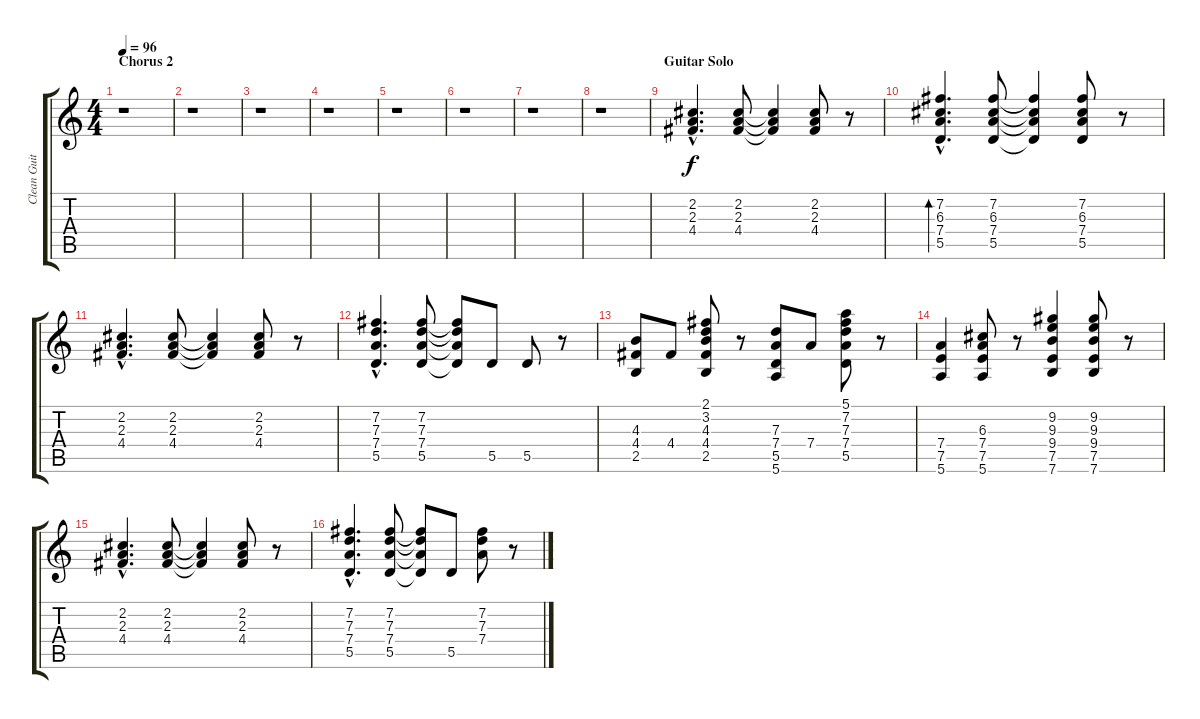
\track ("Clean Guitar" "Clean Guit") {instrument electricguitarclean}
\staff {score tabs}
\tuning (E4 B3 G3 D3 A2 E2) {hide}
\ts (4 4)
\section ("" "Chorus 2")
\tempo 96
\clef g2
\ks c
r.1{dy f} |
r.1 |
r.1 |
r.1 |
r.1 |
r.1 |
r.1 |
r.1 |
\section ("" "Guitar Solo")
(2.2{hac} 2.3{hac} 4.4{hac}).4{d} (2.2 2.3 4.4).8 (2.2{t} 2.3{t} 4.4{t}).4 (2.2 2.3 4.4).8 r.8 |
(7.2{hac} 6.3{hac} 7.4{hac} 5.5{hac}).4{d bd 240} (7.2 6.3 7.4 5.5).8 (7.2{t} 6.3{t} 7.4{t} 5.5{t}).4 (7.2 6.3 7.4 5.5).8 r.8 |
(2.2{hac} 2.3{hac} 4.4{hac}).4{d} (2.2 2.3 4.4).8 (2.2{t} 2.3{t} 4.4{t}).4 (2.2 2.3 4.4).8 r.8 |
(7.2{hac} 7.3{hac} 7.4{hac} 5.5{hac}).4{d} (7.2 7.3 7.4 5.5).8 (7.2{t} 7.3{t} 7.4{t} 5.5{t}).8 5.5.8 5.5.8 r.8 |
(4.3 4.4 2.5).8 4.4.8 (2.1 3.2 4.3 4.4 2.5).8 r.8 (7.3 7.4 5.5 5.6).8 7.4.8 (5.1 7.2 7.3 7.4 5.5).8 r.8 |
(7.4 7.5 5.6).4 (6.3 7.4 7.5 5.6).8 r.8 (9.2 9.3 9.4 7.5 7.6).4 (9.2 9.3 9.4 7.5 7.6).8 r.8 |
(2.2{hac} 2.3{hac} 4.4{hac}).4{d} (2.2 2.3 4.4).8 (2.2{t} 2.3{t} 4.4{t}).4 (2.2 2.3 4.4).8 r.8 |
(7.2{hac} 7.3{hac} 7.4{hac} 5.5{hac}).4{d} (7.2 7.3 7.4 5.5).8 (7.2{t} 7.3{t} 7.4{t} 5.5{t}).8 5.5.8 (7.2 7.3 7.4).8 r.8
